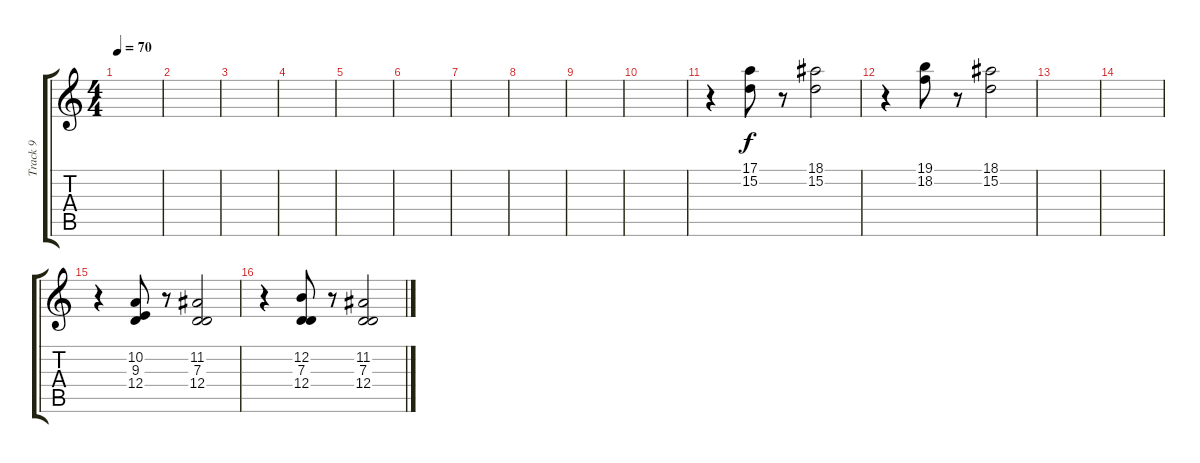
\track ("Track 9" "Track 9") {instrument flute}
\staff {score tabs}
\tuning (E4 B3 G3 D3 A2 E2) {hide}
\ts (4 4)
\tempo 70
\clef g2
\ks c
|
|
|
|
|
|
|
|
|
|
r.4 (17.1 15.2).8 r.8 (18.1 15.2).2 |
r.4 (19.1 18.2).8 r.8 (18.1 15.2).2 |
|
|
r.4{balance 16 instrument clarinet} (10.2 9.3 12.4).8 r.8 (11.2 7.3 12.4).2 |
r.4 (12.2 7.3 12.4).8 r.8 (11.2 7.3 12.4).2
